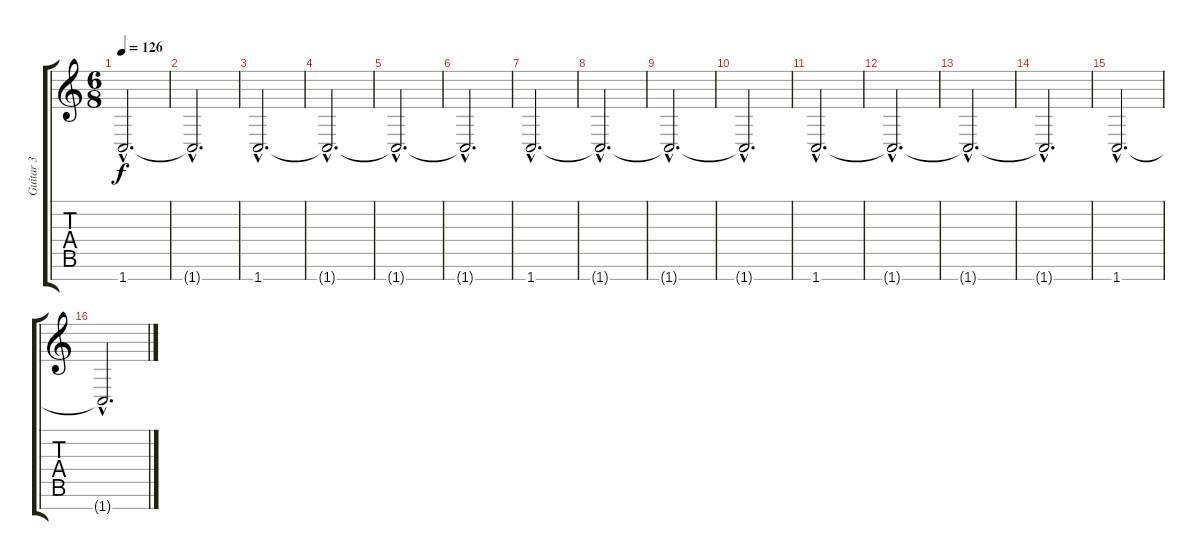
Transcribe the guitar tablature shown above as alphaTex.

\track ("Guitar 3" "Guitar 3") {instrument acousticguitarnylon}
\staff {score tabs}
\tuning (E4 B3 G3 D3 A2 E2 B1) {hide}
\ts (6 8)
\tempo 126
\clef g2
\ks c
1.7{hac}.2{d dy f instrument acousticguitarnylon} |
1.7{hac t}.2{d} |
1.7{hac}.2{d} |
1.7{hac t}.2{d} |
1.7{hac t}.2{d} |
1.7{hac t}.2{d} |
1.7{hac}.2{d} |
1.7{hac t}.2{d} |
1.7{hac t}.2{d} |
1.7{hac t}.2{d} |
1.7{hac}.2{d} |
1.7{hac t}.2{d} |
1.7{hac t}.2{d} |
1.7{hac t}.2{d} |
1.7{hac}.2{d} |
1.7{hac t}.2{d}
